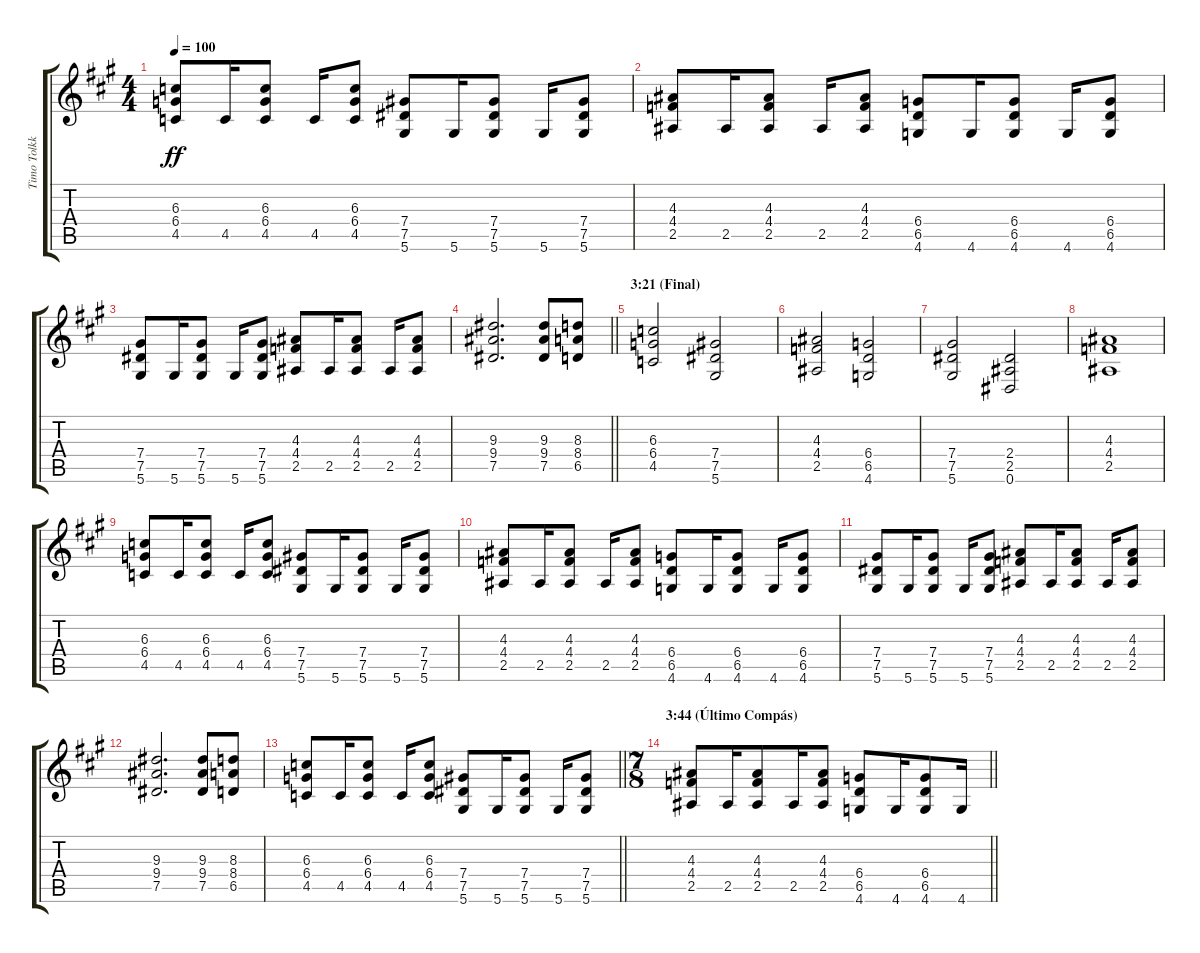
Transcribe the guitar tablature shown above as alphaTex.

\track ("Timo Tolkki (Ritmo)" "Timo Tolkk") {instrument distortionguitar}
\staff {score tabs}
\tuning (Eb4 Bb3 Gb3 Db3 Ab2 Eb2) {hide}
\ts (4 4)
\tempo 100
\clef g2
\ks a
(6.3 6.4 4.5).8{dy ff} 4.5.16 (6.3 6.4 4.5).8 4.5.16 (6.3 6.4 4.5).8 (7.4 7.5 5.6).8 5.6.16 (7.4 7.5 5.6).8 5.6.16 (7.4 7.5 5.6).8 |
(4.3 4.4 2.5).8 2.5.16 (4.3 4.4 2.5).8 2.5.16 (4.3 4.4 2.5).8 (6.4 6.5 4.6).8 4.6.16 (6.4 6.5 4.6).8 4.6.16 (6.4 6.5 4.6).8 |
(7.4 7.5 5.6).8 5.6.16 (7.4 7.5 5.6).8 5.6.16 (7.4 7.5 5.6).8 (4.3 4.4 2.5).8 2.5.16 (4.3 4.4 2.5).8 2.5.16 (4.3 4.4 2.5).8 |
\barLineRight lightlight
(9.3 9.4 7.5).2{d} (9.3 9.4 7.5).8 (8.3 8.4 6.5).8 |
\section ("" "3:21 (Final)")
(6.3 6.4 4.5).2 (7.4 7.5 5.6).2 |
(4.3 4.4 2.5).2 (6.4 6.5 4.6).2 |
(7.4 7.5 5.6).2 (2.4 2.5 0.6).2 |
(4.3 4.4 2.5).1 |
(6.3 6.4 4.5).8 4.5.16 (6.3 6.4 4.5).8 4.5.16 (6.3 6.4 4.5).8 (7.4 7.5 5.6).8 5.6.16 (7.4 7.5 5.6).8 5.6.16 (7.4 7.5 5.6).8 |
(4.3 4.4 2.5).8 2.5.16 (4.3 4.4 2.5).8 2.5.16 (4.3 4.4 2.5).8 (6.4 6.5 4.6).8 4.6.16 (6.4 6.5 4.6).8 4.6.16 (6.4 6.5 4.6).8 |
(7.4 7.5 5.6).8 5.6.16 (7.4 7.5 5.6).8 5.6.16 (7.4 7.5 5.6).8 (4.3 4.4 2.5).8 2.5.16 (4.3 4.4 2.5).8 2.5.16 (4.3 4.4 2.5).8 |
(9.3 9.4 7.5).2{d} (9.3 9.4 7.5).8 (8.3 8.4 6.5).8 |
\barLineRight lightlight
(6.3 6.4 4.5).8 4.5.16 (6.3 6.4 4.5).8 4.5.16 (6.3 6.4 4.5).8 (7.4 7.5 5.6).8 5.6.16 (7.4 7.5 5.6).8 5.6.16 (7.4 7.5 5.6).8 |
\ts (7 8)
\section ("" "3:44 (Último Compás)")
\barLineRight lightlight
(4.3 4.4 2.5).8 2.5.16 (4.3 4.4 2.5).8 2.5.16 (4.3 4.4 2.5).8 (6.4 6.5 4.6).8 4.6.16 (6.4 6.5 4.6).8 4.6.16
